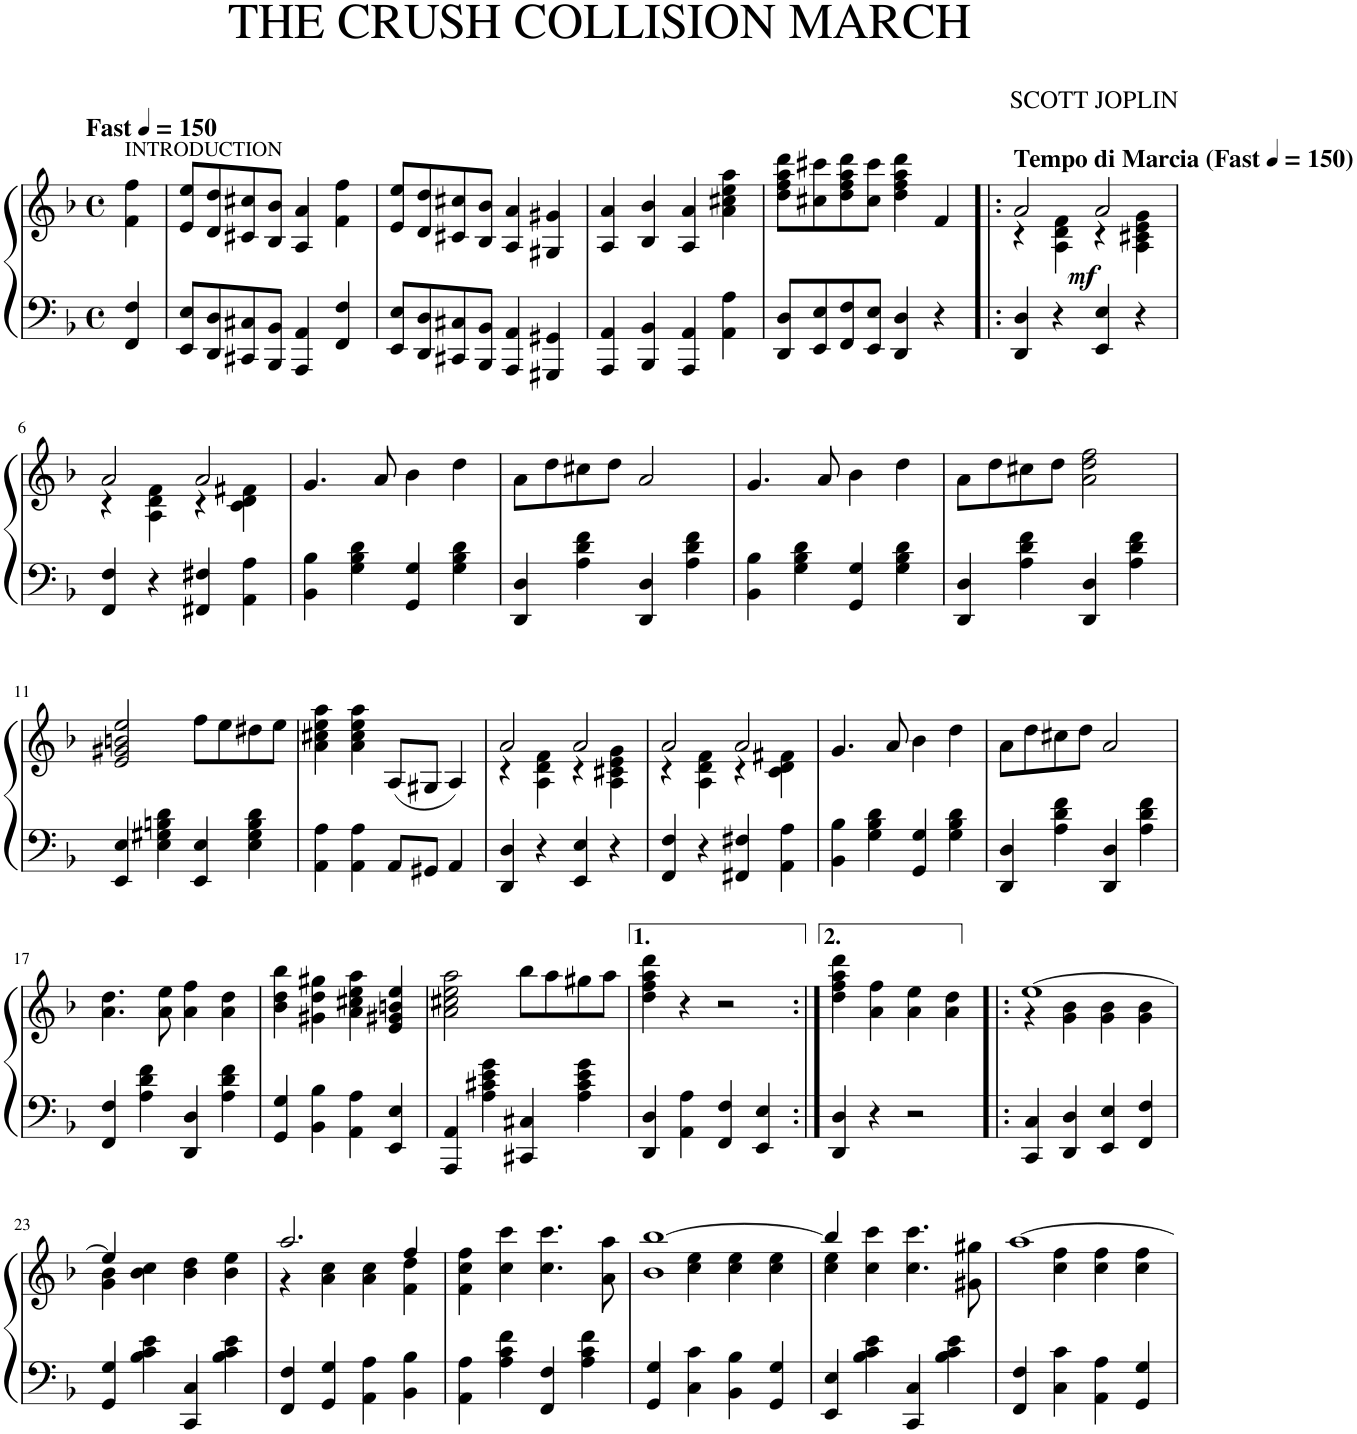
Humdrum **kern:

**kern	**kern	**dynam
*part1	*part1	*part1
*staff2	*staff1	*staff1/2
*I"Piano	*	*
*I'Pno	*	*
*clefF4	*clefG2	*
*k[b-]	*k[b-]	*
*M4/4	*M4/4	*
*met(c)	*met(c)	*
*MM150	*MM150	*
=	=	=
!	!LO:TX:a:t=INTRODUCTION	!
!	!LO:TX:a:B:t=Fast	!
4FF/ 4F/	4f\ 4ff\	.
=1	=1	=1
8EE/ 8E/L	8e/ 8ee/L	.
8DD/ 8D/	8d/ 8dd/	.
8CC#X/ 8C#X/	8c#X/ 8cc#X/	.
8BBB-/ 8BB-/J	8B-/ 8b-/J	.
4AAA/ 4AA/	4A/ 4a/	.
4FF/ 4F/	4f\ 4ff\	.
=2	=2	=2
8EE/ 8E/L	8e/ 8ee/L	.
8DD/ 8D/	8d/ 8dd/	.
8CC#X/ 8C#X/	8c#X/ 8cc#X/	.
8BBB-/ 8BB-/J	8B-/ 8b-/J	.
4AAA/ 4AA/	4A/ 4a/	.
4GGG#X/ 4GG#X/	4G#X/ 4g#X/	.
=3	=3	=3
4AAA/ 4AA/	4A/ 4a/	.
4BBB-/ 4BB-/	4B-/ 4b-/	.
4AAA/ 4AA/	4A/ 4a/	.
4AA\ 4A\	4a\ 4cc#X\ 4ee\ 4aa\	.
=4	=4	=4
8DD/ 8D/L	8dd\ 8ff\ 8aa\ 8ddd\L	.
8EE/ 8E/	8cc#X\ 8ccc#X\	.
8FF/ 8F/	8dd\ 8ff\ 8aa\ 8ddd\	.
8EE/ 8E/J	8cc#\ 8ccc#\J	.
4DD/ 4D/	4dd\ 4ff\ 4aa\ 4ddd\	.
4r	4f/	.
=5!|:	=5!|:	=5!|:
*	*MM150	*
*	*^	*
!	!LO:TX:a:B:t=Tempo di Marcia (Fast	!	!
!	!LO:TX:a:B:t=)	!	!
!	!	!	!LO:DY:b
4DD/ 4D/	2a/	4r	mf
4r	.	4A\ 4d\ 4f\	.
4EE/ 4E/	2a/	4r	.
4r	.	4A\ 4c#X\ 4e\ 4g\	.
!!LO:LB:g=z	!!
=6	=6	=6	=6
4FF/ 4F/	2a/	4r	.
4r	.	4A\ 4d\ 4f\	.
4FF#X/ 4F#X/	2a/	4r	.
4AA\ 4A\	.	4c\ 4d\ 4f#X\	.
*	*v	*v	*
=7	=7	=7
4BB-\ 4B-\	4.g/	.
4G\ 4B-\ 4d\	.	.
.	8a/	.
4GG/ 4G/	4b-\	.
4G\ 4B-\ 4d\	4dd\	.
=8	=8	=8
4DD/ 4D/	8a\L	.
.	8dd\	.
4A\ 4d\ 4f\	8cc#X\	.
.	8dd\J	.
4DD/ 4D/	2a/	.
4A\ 4d\ 4f\	.	.
=9	=9	=9
4BB-\ 4B-\	4.g/	.
4G\ 4B-\ 4d\	.	.
.	8a/	.
4GG/ 4G/	4b-\	.
4G\ 4B-\ 4d\	4dd\	.
=10	=10	=10
4DD/ 4D/	8a\L	.
.	8dd\	.
4A\ 4d\ 4f\	8cc#X\	.
.	8dd\J	.
4DD/ 4D/	2a\ 2dd\ 2ff\	.
4A\ 4d\ 4f\	.	.
!!LO:LB:g=z
=11	=11	=11
4EE/ 4E/	2e/ 2g#X/ 2bn/ 2ee/	.
4E\ 4G#X\ 4Bn\ 4d\	.	.
4EE/ 4E/	8ff\L	.
.	8ee\	.
4E\ 4G#\ 4B\ 4d\	8dd#X\	.
.	8ee\J	.
=12	=12	=12
4AA\ 4A\	4a\ 4cc#X\ 4ee\ 4aa\	.
4AA\ 4A\	4a\ 4cc#\ 4ee\ 4aa\	.
8AA/L	(8A/L	.
8GG#X/J	8G#X/J	.
4AA/	4A/)	.
=13	=13	=13
*	*^	*
4DD/ 4D/	2a/	4r	.
4r	.	4A\ 4d\ 4f\	.
4EE/ 4E/	2a/	4r	.
4r	.	4A\ 4c#X\ 4e\ 4g\	.
=14	=14	=14	=14
4FF/ 4F/	2a/	4r	.
4r	.	4A\ 4d\ 4f\	.
4FF#X/ 4F#X/	2a/	4r	.
4AA\ 4A\	.	4c\ 4d\ 4f#X\	.
*	*v	*v	*
=15	=15	=15
4BB-\ 4B-\	4.g/	.
4G\ 4B-\ 4d\	.	.
.	8a/	.
4GG/ 4G/	4b-\	.
4G\ 4B-\ 4d\	4dd\	.
=16	=16	=16
4DD/ 4D/	8a\L	.
.	8dd\	.
4A\ 4d\ 4f\	8cc#X\	.
.	8dd\J	.
4DD/ 4D/	2a/	.
4A\ 4d\ 4f\	.	.
!!LO:LB:g=z
=17	=17	=17
4FF/ 4F/	4.a\ 4.dd\	.
4A\ 4d\ 4f\	.	.
.	8a\ 8ee\	.
4DD/ 4D/	4a\ 4ff\	.
4A\ 4d\ 4f\	4a\ 4dd\	.
=18	=18	=18
4GG/ 4G/	4b-\ 4dd\ 4bb-\	.
4BB-\ 4B-\	4g#X\ 4dd\ 4gg#X\	.
4AA\ 4A\	4a\ 4cc#X\ 4ee\ 4aa\	.
4EE/ 4E/	4e/ 4g#X/ 4bn/ 4ee/	.
=19	=19	=19
4AAA/ 4AA/	2a\ 2cc#X\ 2ee\ 2aa\	.
4A\ 4c#X\ 4e\ 4g\	.	.
4CC#X/ 4C#X/	8bb-\L	.
.	8aa\	.
4A\ 4c#\ 4e\ 4g\	8gg#X\	.
.	8aa\J	.
=20	=20	=20
4DD/ 4D/	4dd\ 4ff\ 4aa\ 4ddd\	.
4AA\ 4A\	4r	.
4FF/ 4F/	2r	.
4EE/ 4E/	.	.
=21:|!	=21:|!	=21:|!
4DD/ 4D/	4dd\ 4ff\ 4aa\ 4ddd\	.
4r	4a\ 4ff\	.
2r	4a\ 4ee\	.
.	4a\ 4dd\	.
=22!|:	=22!|:	=22!|:
*	*^	*
4CC/ 4C/	[1ee	4r	.
4DD/ 4D/	.	4g\ 4b-\	.
4EE/ 4E/	.	4g\ 4b-\	.
4FF/ 4F/	.	4g\ 4b-\	.
!!LO:LB:g=z	!!
=23	=23	=23	=23
4GG/ 4G/	4ee/]	4g\ 4b-\	.
4B-\ 4c\ 4e\	4ryy	4b-\ 4cc\	.
4CC/ 4C/	2ryy	4b-\ 4dd\	.
4B-\ 4c\ 4e\	.	4b-\ 4ee\	.
=24	=24	=24	=24
4FF/ 4F/	2.aa/	4r	.
4GG/ 4G/	.	4a\ 4cc\	.
4AA\ 4A\	.	4a\ 4cc\	.
4BB-\ 4B-\	4ff/	4f\ 4dd\	.
*	*v	*v	*
=25	=25	=25
4AA\ 4A\	4f\ 4cc\ 4ff\	.
4A\ 4c\ 4f\	4cc\ 4ccc\	.
4FF/ 4F/	4.cc\ 4.ccc\	.
4A\ 4c\ 4f\	.	.
.	8a\ 8aa\	.
=26	=26	=26
*	*^	*
4GG/ 4G/	1b- [1bb-	4ryy	.
4C\ 4c\	.	4cc\ 4ee\	.
4BB-\ 4B-\	.	4cc\ 4ee\	.
4GG/ 4G/	.	4cc\ 4ee\	.
=27	=27	=27	=27
4EE/ 4E/	4bb-/]	4cc\ 4ee\	.
4B-\ 4c\ 4e\	4cc\ 4ccc\	4ryy	.
4CC/ 4C/	4.cc\ 4.ccc\	2ryy	.
4B-\ 4c\ 4e\	.	.	.
.	8g#X\ 8gg#X\	.	.
=28	=28	=28	=28
4FF/ 4F/	[1aa	4ryy	.
4C\ 4c\	.	4cc\ 4ff\	.
4AA\ 4A\	.	4cc\ 4ff\	.
4GG/ 4G/	.	4cc\ 4ff\	.
*	*v	*v	*
=	=	=
*-	*-	*-
